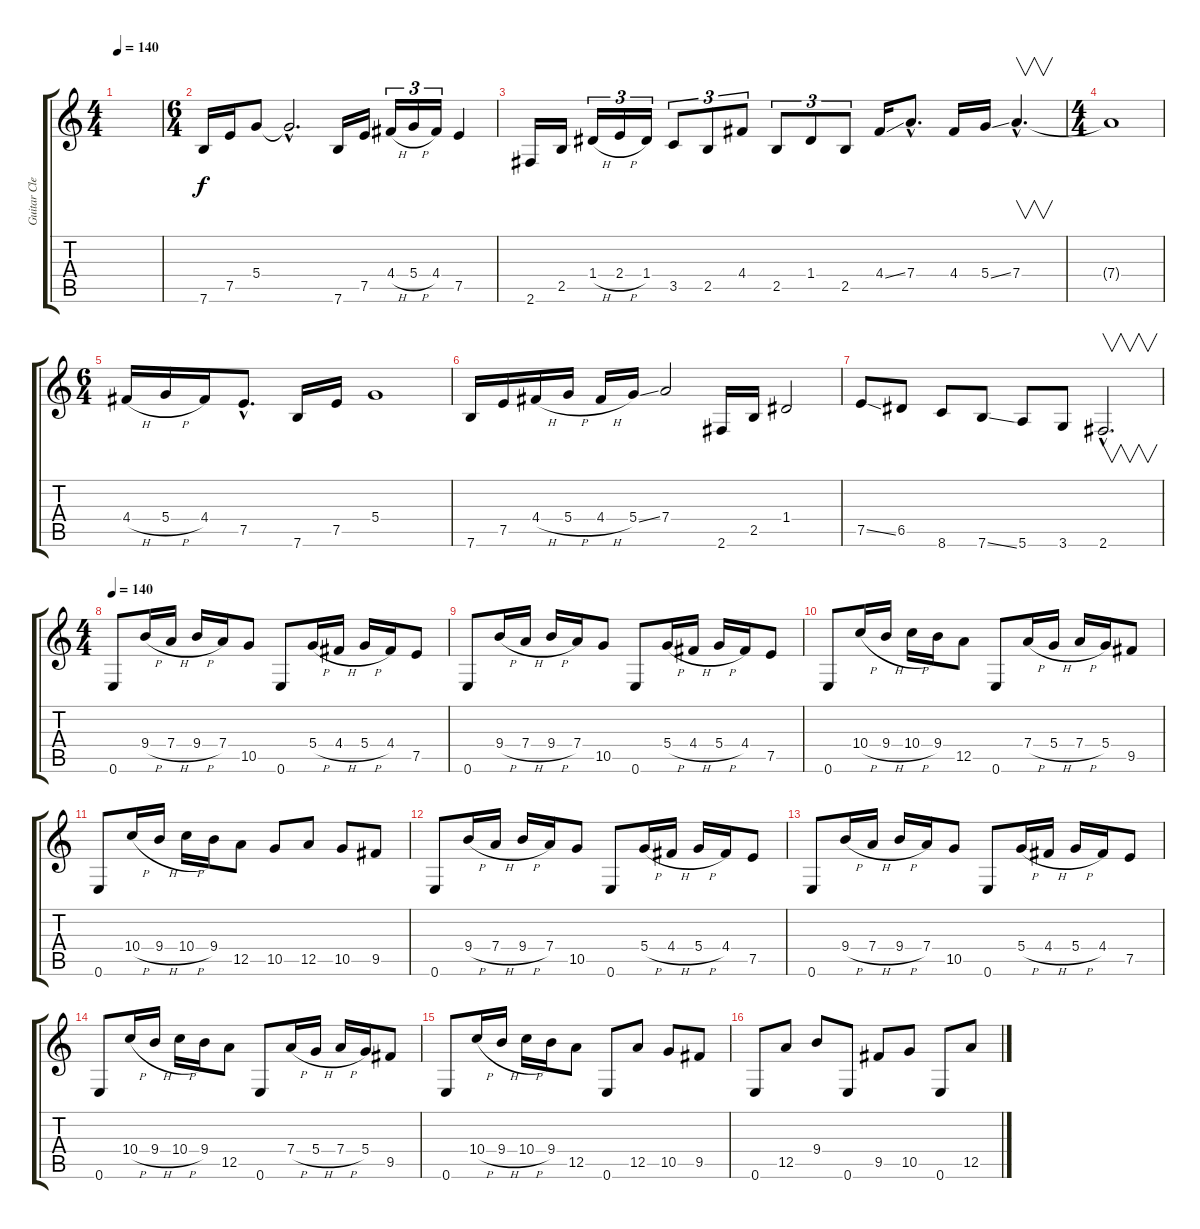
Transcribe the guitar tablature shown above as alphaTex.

\track ("Guitar Clean" "Guitar Cle") {instrument acousticguitarsteel}
\staff {score tabs}
\tuning (E4 B3 G3 D3 A2 E2) {hide}
\ts (4 4)
\tempo 140
\tempo 80
\tempo 140
\clef g2
\ks c
|
\ts (6 4)
7.6.16 7.5.16 5.4.8 5.4{hac t}.2{d} 7.6.16 7.5.16 4.4{h}.16{tu (3 2)} 5.4{h}.16{tu (3 2)} 4.4.16{tu (3 2)} 7.5.4 |
2.6.16 2.5.16 1.4{h}.16{tu (3 2)} 2.4{h}.16{tu (3 2)} 1.4.16{tu (3 2)} 3.5.8{tu (3 2)} 2.5.8{tu (3 2)} 4.4.8{tu (3 2)} 2.5.8{tu (3 2)} 1.4.8{tu (3 2)} 2.5.8{tu (3 2)} 4.4{ss}.16 7.4{hac}.8{d} 4.4.16 5.4{ss}.16 7.4{hac}.4{v d} |
\ts (4 4)
7.4{t}.1 |
\ts (6 4)
4.4{h}.16 5.4{h}.16 4.4.16 7.5{hac}.8{d} 7.6.16 7.5.16 5.4.1 |
7.6.16 7.5.16 4.4{h}.16 5.4{h}.16 4.4{h}.16 5.4{ss}.16 7.4.2 2.6.16 2.5.16 1.4.2 |
7.5{ss}.8 6.5.8 8.6.8 7.6{ss}.8 5.6.8 3.6.8 2.6{hac}.2{v d} |
\ts (4 4)
\tempo 140
0.6.8 9.4{h}.16 7.4{h}.16 9.4{h}.16 7.4.16 10.5.8 0.6.8 5.4{h}.16 4.4{h}.16 5.4{h}.16 4.4.16 7.5.8 |
0.6.8 9.4{h}.16 7.4{h}.16 9.4{h}.16 7.4.16 10.5.8 0.6.8 5.4{h}.16 4.4{h}.16 5.4{h}.16 4.4.16 7.5.8 |
0.6.8 10.4{h}.16 9.4{h}.16 10.4{h}.16 9.4.16 12.5.8 0.6.8 7.4{h}.16 5.4{h}.16 7.4{h}.16 5.4.16 9.5.8 |
0.6.8 10.4{h}.16 9.4{h}.16 10.4{h}.16 9.4.16 12.5.8 10.5.8 12.5.8 10.5.8 9.5.8 |
0.6.8 9.4{h}.16 7.4{h}.16 9.4{h}.16 7.4.16 10.5.8 0.6.8 5.4{h}.16 4.4{h}.16 5.4{h}.16 4.4.16 7.5.8 |
0.6.8 9.4{h}.16 7.4{h}.16 9.4{h}.16 7.4.16 10.5.8 0.6.8 5.4{h}.16 4.4{h}.16 5.4{h}.16 4.4.16 7.5.8 |
0.6.8 10.4{h}.16 9.4{h}.16 10.4{h}.16 9.4.16 12.5.8 0.6.8 7.4{h}.16 5.4{h}.16 7.4{h}.16 5.4.16 9.5.8 |
0.6.8 10.4{h}.16 9.4{h}.16 10.4{h}.16 9.4.16 12.5.8 0.6.8 12.5.8 10.5.8 9.5.8 |
0.6.8 12.5.8 9.4.8 0.6.8 9.5.8 10.5.8 0.6.8 12.5.8
